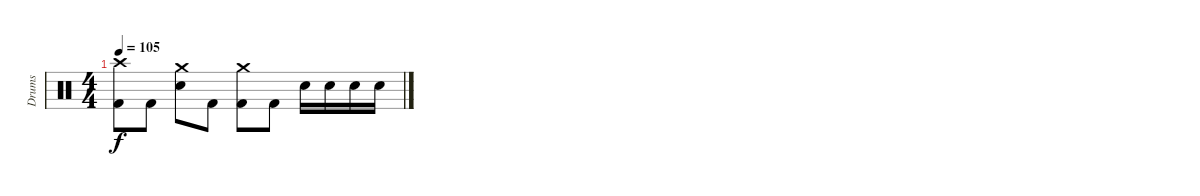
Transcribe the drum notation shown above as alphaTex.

\track ("Drums" "Drums") {instrument percussion}
\staff {score}
\articulation defaults
\ts (4 4)
\tempo 105
\clef neutral
\ks c
("Crash high (hit)" "Kick (hit) 2").8{dy f} "Kick (hit) 2".8 ("Crash medium (hit)" "Snare (hit) 2").8 "Kick (hit) 2".8 ("Crash medium (hit)" "Kick (hit) 2").8 "Kick (hit) 2".8 "Snare (hit) 2".16 "Snare (hit) 2".16 "Snare (hit) 2".16 "Snare (hit) 2".16
